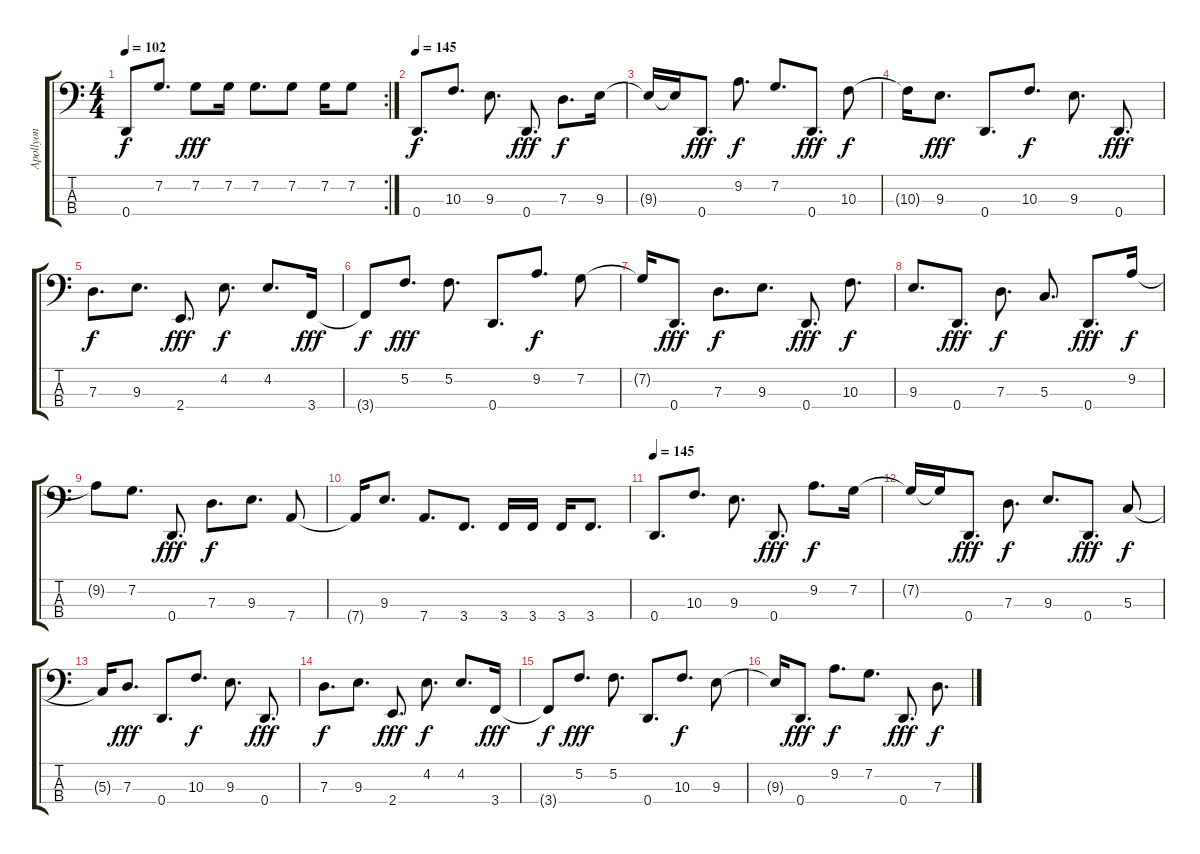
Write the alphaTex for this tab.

\track ("Apollyon" "Apollyon") {instrument electricbassfinger}
\staff {score tabs}
\tuning (F2 C2 G1 D1) {hide}
\rc 2
\ts (4 4)
\tempo 102
\clef f4
\ks c
0.4.8{dy f} 7.2.8{d} 7.2.8{dy fff} 7.2.16 7.2.8{d} 7.2.8 7.2.16 7.2.8 |
\tempo 145
0.4.8{d dy f} 10.3.8{d} 9.3.8{d} 0.4.8{d dy fff} 7.3.8{d dy f} 9.3.16 |
9.3{t}.16 9.3{t}.16 0.4.8{d dy fff} 9.2.8{d dy f} 7.2.8{d} 0.4.8{d dy fff} 10.3.8{dy f} |
10.3{t}.16 9.3.8{d dy fff} 0.4.8{d} 10.3.8{d dy f} 9.3.8{d} 0.4.8{d dy fff} |
7.3.8{d dy f} 9.3.8{d} 2.4.8{d dy fff} 4.2.8{d dy f} 4.2.8{d} 3.4.16{dy fff} |
3.4{t}.8{dy f} 5.2.8{d dy fff} 5.2.8{d} 0.4.8{d} 9.2.8{d dy f} 7.2.8 |
7.2{t}.16 0.4.8{d dy fff} 7.3.8{d dy f} 9.3.8{d} 0.4.8{d dy fff} 10.3.8{d dy f} |
9.3.8{d} 0.4.8{d dy fff} 7.3.8{d dy f} 5.3.8{d} 0.4.8{d dy fff} 9.2.16{dy f} |
9.2{t}.8 7.2.8{d} 0.4.8{d dy fff} 7.3.8{d dy f} 9.3.8{d} 7.4.8 |
7.4{t}.16 9.3.8{d} 7.4.8{d} 3.4.8{d} 3.4.16 3.4.16 3.4.16 3.4.8{d} |
\tempo 145
0.4.8{d} 10.3.8{d} 9.3.8{d} 0.4.8{d dy fff} 9.2.8{d dy f} 7.2.16 |
7.2{t}.16 7.2{t}.16 0.4.8{d dy fff} 7.3.8{d dy f} 9.3.8{d} 0.4.8{d dy fff} 5.3.8{dy f} |
5.3{t}.16 7.3.8{d dy fff} 0.4.8{d} 10.3.8{d dy f} 9.3.8{d} 0.4.8{d dy fff} |
7.3.8{d dy f} 9.3.8{d} 2.4.8{d dy fff} 4.2.8{d dy f} 4.2.8{d} 3.4.16{dy fff} |
3.4{t}.8{dy f} 5.2.8{d dy fff} 5.2.8{d} 0.4.8{d} 10.3.8{d dy f} 9.3.8 |
9.3{t}.16 0.4.8{d dy fff} 9.2.8{d dy f} 7.2.8{d} 0.4.8{d dy fff} 7.3.8{d dy f}
